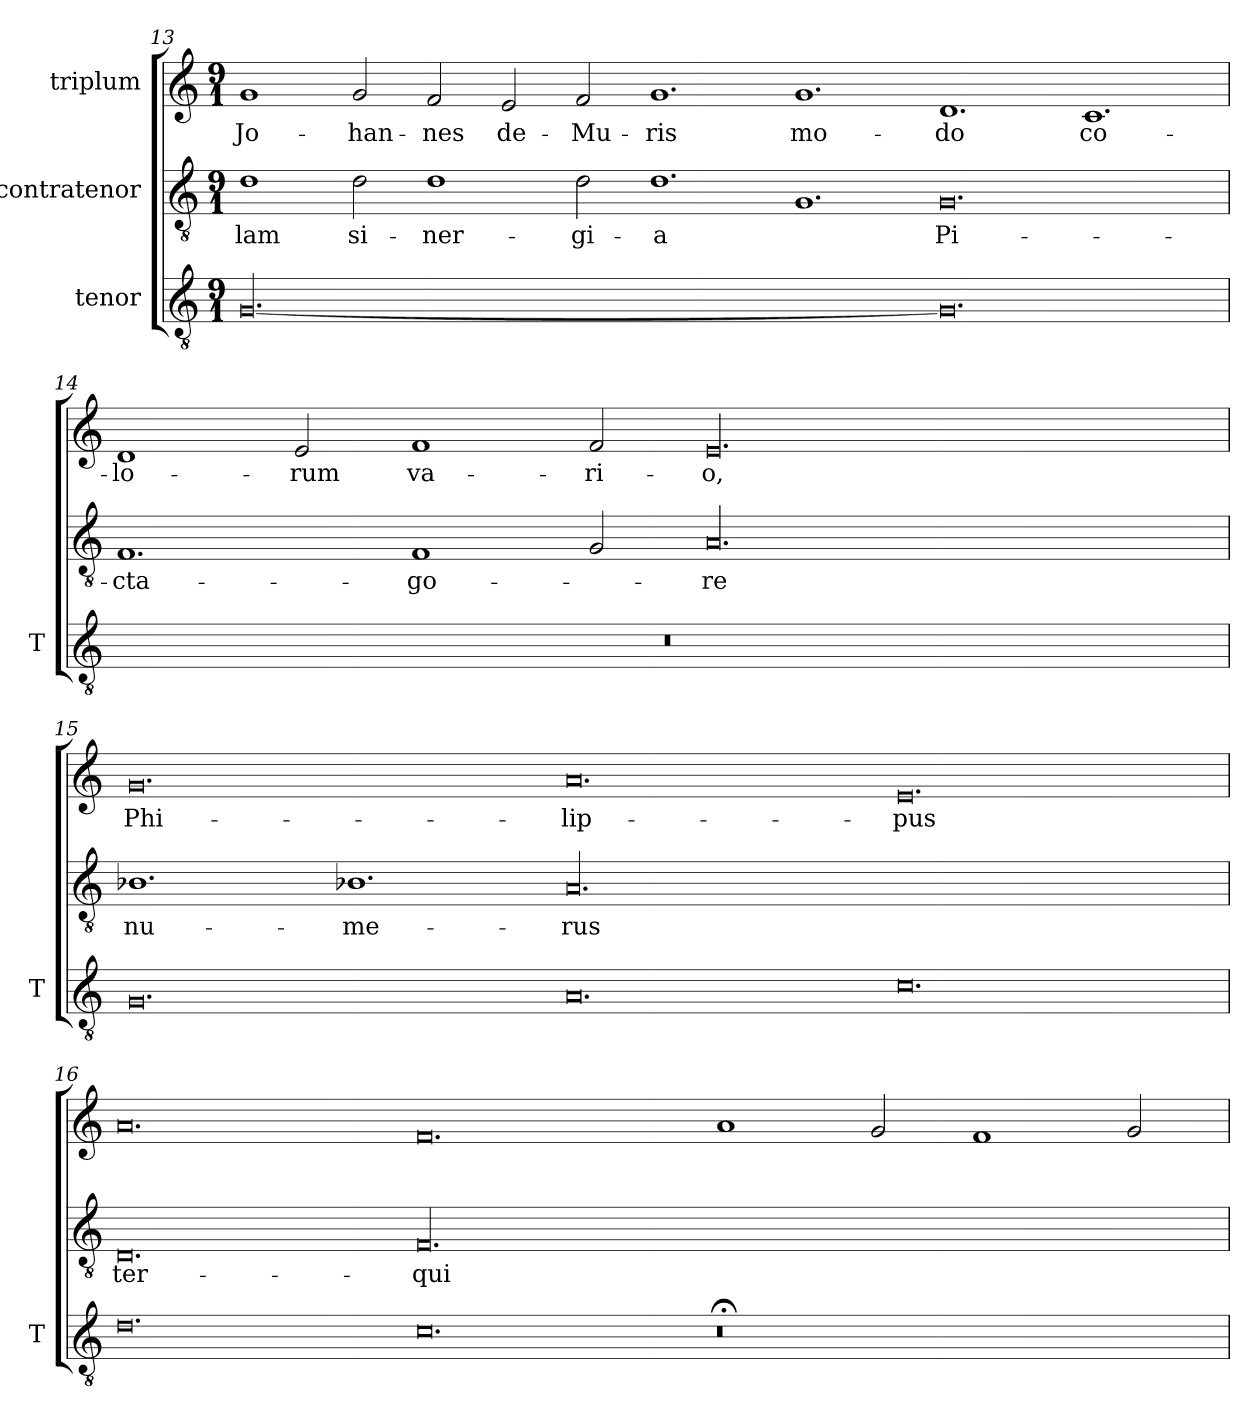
**kern	**kern	**text	**kern	**text
*part3	*part2	*part2	*part1	*part1
*staff3	*staff2	*staff2	*staff1	*staff1
*I"tenor	*I"contratenor	*	*I"triplum	*
*I'T	*	*	*	*
!!LO:LB:g=z
*clefGv2	*clefGv2	*	*clefG2	*
*k[]	*k[]	*	*k[]	*
*C:	*C:	*	*C:	*
*M9/1	*M9/1	*	*M9/1	*
=13	=13	=13	=13	=13
[00.G/	1d\	-lam	1g/	Jo-
.	2d\	si-	2g/	-han-
.	1d\	-ner-	2f/	-nes
.	.	.	2e/	de-
.	2d\	-gi-	2f/	Mu-
.	1.d\	-a	1.g/	-ris
.	1.G/	.	1.g/	mo-
0.G/]	0.G/	Pi-	1.d/	-do
.	.	.	1.c/	co-
=14	=14	=14	=14	=14
1%9r	1.F/	-cta-	1d/	-lo-
.	.	.	2e/	-rum
.	1F/	-go-	1f/	va-
.	2G/	.	2f/	-ri-
.	00.A/	-re	00.e/	-o,
=15	=15	=15	=15	=15
0.G/	1.B-X\	nu-	0.g/	Phi-
.	1.B-X\	-me-	.	.
0.A/	00.A/	-rus	0.a/	-lip-
0.c\	.	.	0.e/	-pus
!!LO:PB:g=z
=16	=16	=16	=16	=16
0.d\	0.D/	ter-	0.a/	.
0.c\	00.F/	qui-	0.f/	.
0.r;<	.	.	1a/	.
.	.	.	2g/	.
.	.	.	1f/	.
.	.	.	2g/	.
=	=	=	=	=
*-	*-	*-	*-	*-
